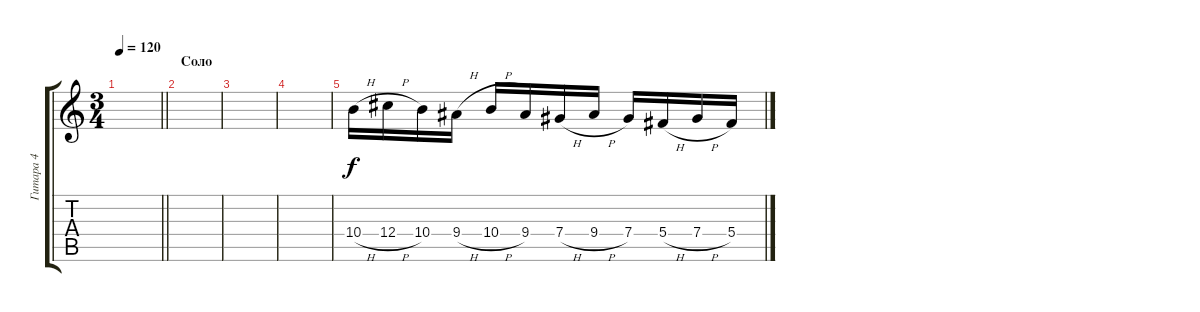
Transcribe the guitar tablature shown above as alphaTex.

\track ("Гитара 4" "Гитара 4") {instrument distortionguitar}
\staff {score tabs}
\tuning (Eb4 Bb3 Gb3 Db3 Ab2 Eb2) {hide}
\ts (3 4)
\tempo 120
\clef g2
\barLineRight lightlight
\ks c
|
\section ("" "Соло")
|
|
|
10.4{h}.16 12.4{h}.16 10.4.16 9.4{h}.16 10.4{h}.16 9.4.16 7.4{h}.16 9.4{h}.16 7.4.16 5.4{h}.16 7.4{h}.16 5.4.16
